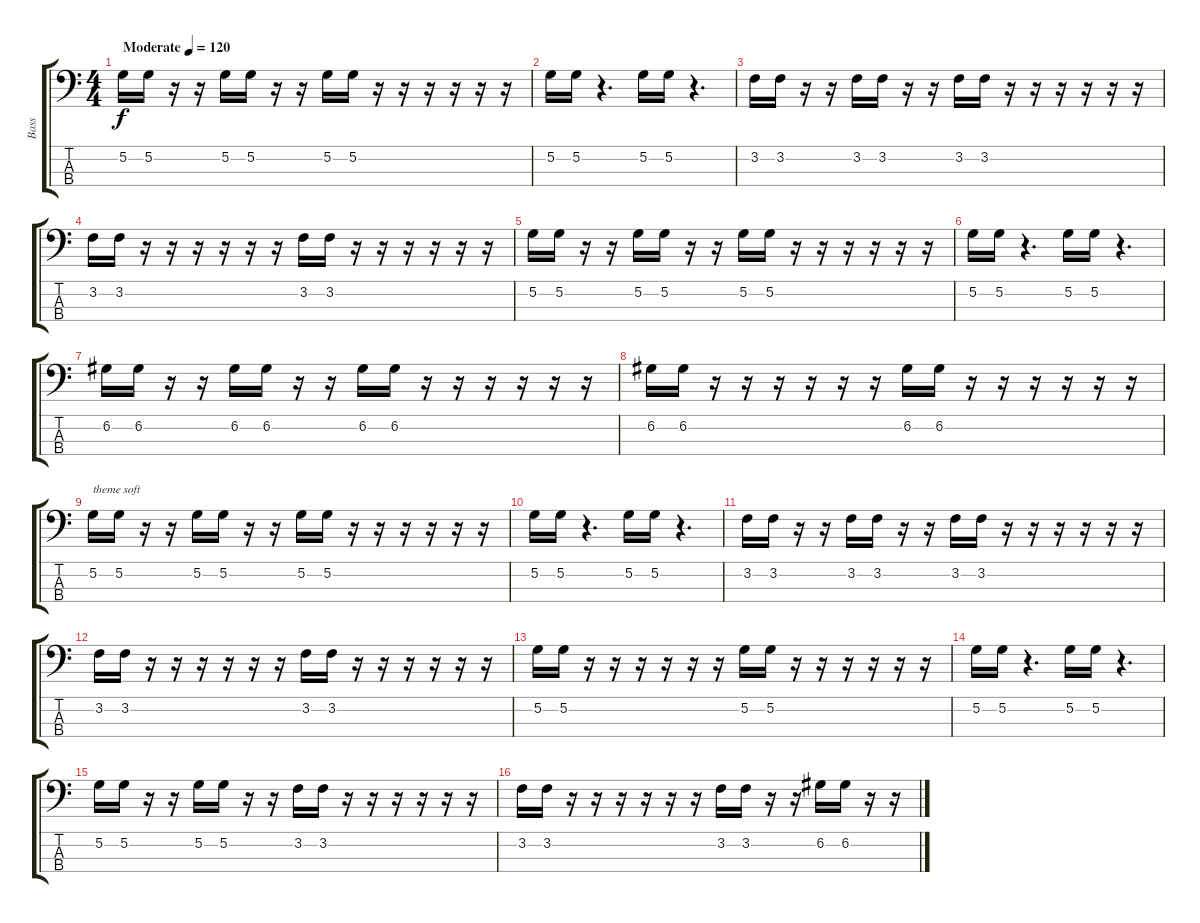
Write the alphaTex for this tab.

\track ("Bass" "Bass") {instrument electricbasspick}
\staff {score tabs}
\tuning (G2 D2 A1 E1) {hide}
\ts (4 4)
\tempo (120 "Moderate")
\clef f4
\ks c
5.2.16{dy f instrument electricbasspick} 5.2.16 r.16 r.16 5.2.16 5.2.16 r.16 r.16 5.2.16 5.2.16 r.16 r.16 r.16 r.16 r.16 r.16 |
5.2.16 5.2.16 r.4{d} 5.2.16 5.2.16 r.4{d} |
3.2.16 3.2.16 r.16 r.16 3.2.16 3.2.16 r.16 r.16 3.2.16 3.2.16 r.16 r.16 r.16 r.16 r.16 r.16 |
3.2.16 3.2.16 r.16 r.16 r.16 r.16 r.16 r.16 3.2.16 3.2.16 r.16 r.16 r.16 r.16 r.16 r.16 |
5.2.16 5.2.16 r.16 r.16 5.2.16 5.2.16 r.16 r.16 5.2.16 5.2.16 r.16 r.16 r.16 r.16 r.16 r.16 |
5.2.16 5.2.16 r.4{d} 5.2.16 5.2.16 r.4{d} |
6.2.16 6.2.16 r.16 r.16 6.2.16 6.2.16 r.16 r.16 6.2.16 6.2.16 r.16 r.16 r.16 r.16 r.16 r.16 |
6.2.16 6.2.16 r.16 r.16 r.16 r.16 r.16 r.16 6.2.16 6.2.16 r.16 r.16 r.16 r.16 r.16 r.16 |
5.2.16{txt "theme soft"} 5.2.16 r.16 r.16 5.2.16 5.2.16 r.16 r.16 5.2.16 5.2.16 r.16 r.16 r.16 r.16 r.16 r.16 |
5.2.16 5.2.16 r.4{d} 5.2.16 5.2.16 r.4{d} |
3.2.16 3.2.16 r.16 r.16 3.2.16 3.2.16 r.16 r.16 3.2.16 3.2.16 r.16 r.16 r.16 r.16 r.16 r.16 |
3.2.16 3.2.16 r.16 r.16 r.16 r.16 r.16 r.16 3.2.16 3.2.16 r.16 r.16 r.16 r.16 r.16 r.16 |
5.2.16 5.2.16 r.16 r.16 r.16 r.16 r.16 r.16 5.2.16 5.2.16 r.16 r.16 r.16 r.16 r.16 r.16 |
5.2.16 5.2.16 r.4{d} 5.2.16 5.2.16 r.4{d} |
5.2.16 5.2.16 r.16 r.16 5.2.16 5.2.16 r.16 r.16 3.2.16 3.2.16 r.16 r.16 r.16 r.16 r.16 r.16 |
3.2.16 3.2.16 r.16 r.16 r.16 r.16 r.16 r.16 3.2.16 3.2.16 r.16 r.16 6.2.16 6.2.16 r.16 r.16
